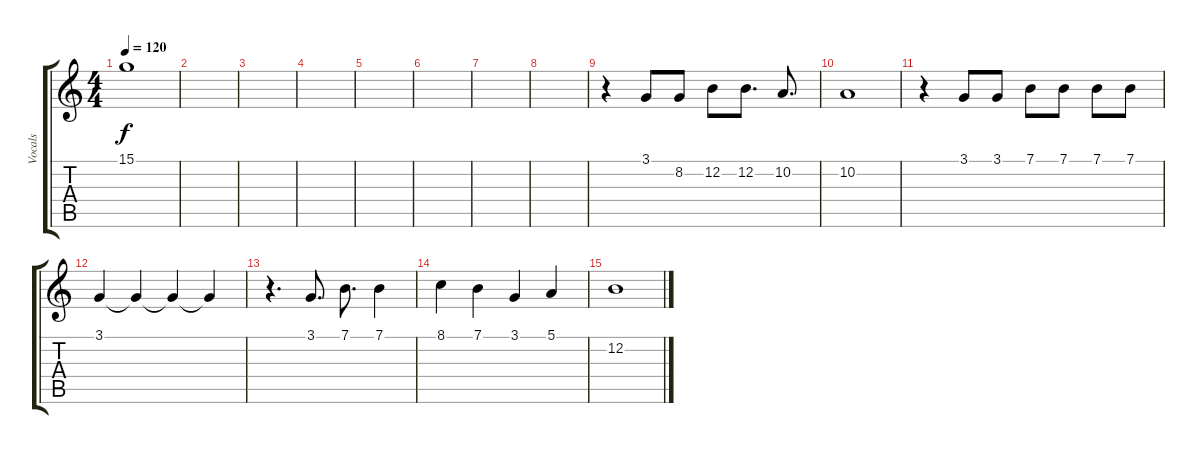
\track ("Vocals" "Vocals") {solo instrument electricpiano2}
\staff {score tabs}
\tuning (E4 B3 G3 D3 A2 E2) {hide}
\ts (4 4)
\tempo 120
\clef g2
\ks c
15.1.1{dy f} |
|
|
|
|
|
|
|
r.4 3.1.8 8.2.8 12.2.8 12.2.8{d} 10.2.8{d} |
10.2.1 |
r.4 3.1.8 3.1.8 7.1.8 7.1.8 7.1.8 7.1.8 |
3.1.4 3.1{t}.4 3.1{t}.4 3.1{t}.4 |
r.4{d} 3.1.8{d} 7.1.8{d} 7.1.4 |
8.1.4 7.1.4 3.1.4 5.1.4 |
12.2.1
